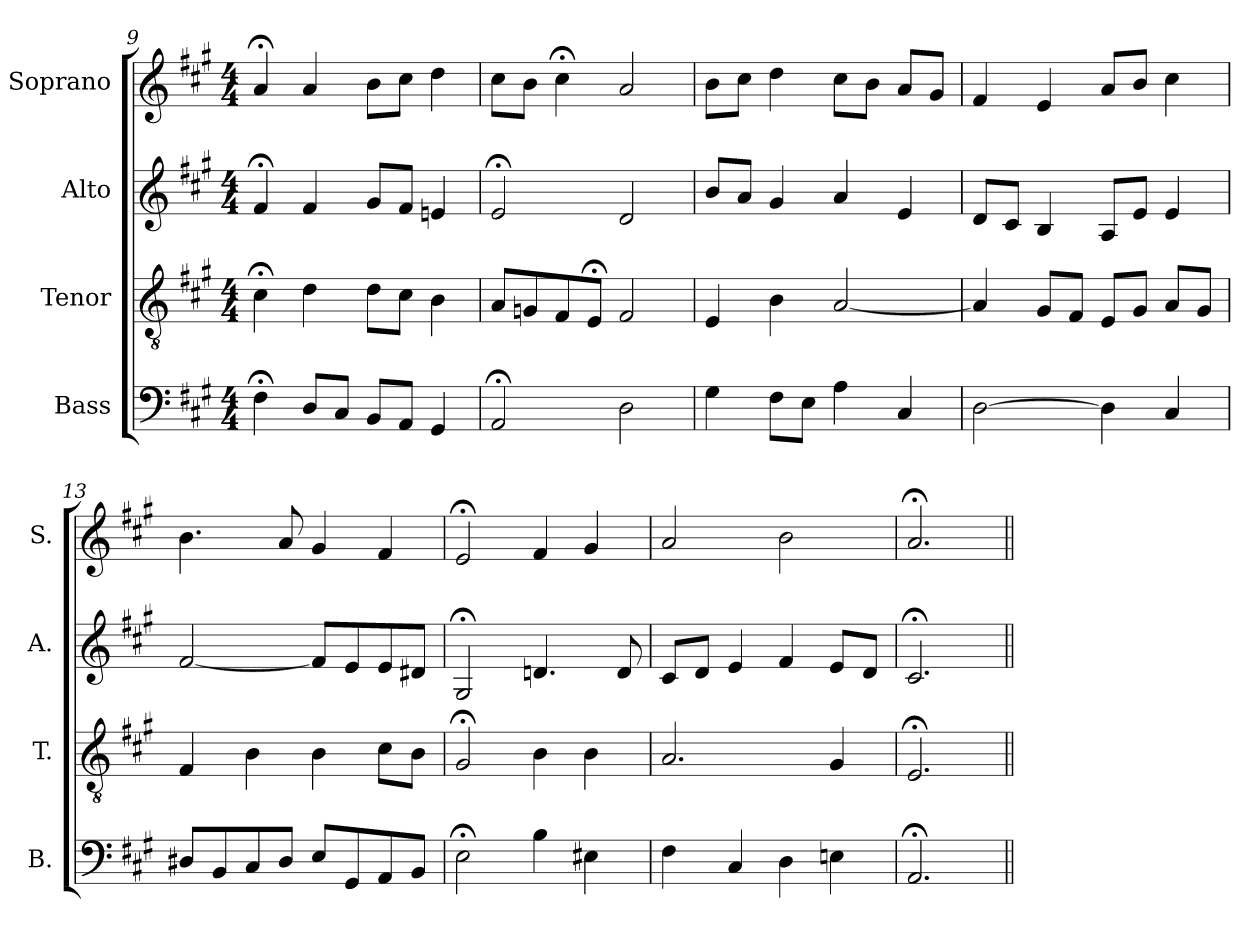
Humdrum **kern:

**kern	**kern	**kern	**kern
*part4	*part3	*part2	*part1
*staff4	*staff3	*staff2	*staff1
*I"Bass	*I"Tenor	*I"Alto	*I"Soprano
*I'B.	*I'T.	*I'A.	*I'S.
*clefF4	*clefGv2	*clefG2	*clefG2
*	*ITrd7c12	*	*
*k[f#c#g#]	*k[f#c#g#]	*k[f#c#g#]	*k[f#c#g#]
*A:	*A:	*A:	*A:
*M4/4	*M4/4	*M4/4	*M4/4
=9	=9	=9	=9
4F#;<\	4C#;<\	4f#;</	4a;</
8D/L	4D\	4f#/	4a/
8C#/J	.	.	.
8BB/L	8D\L	8g#/L	8b\L
8AA/J	8C#\J	8f#/J	8cc#\J
4GG#/	4BB\	4en/	4dd\
=10	=10	=10	=10
2AA;</	8AA/L	2e;</	8cc#\L
.	8GGn/	.	8b\J
.	8FF#/	.	4cc#;<\
.	8EE;</J	.	.
2D\	2FF#/	2d/	2a/
!!LO:PB:g=z
=11	=11	=11	=11
4G#\	4EE/	8b/L	8b\L
.	.	8a/J	8cc#\J
8F#\L	4BB\	4g#/	4dd\
8E\J	.	.	.
4A\	[2AA/	4a/	8cc#\L
.	.	.	8b\J
4C#/	.	4e/	8a/L
.	.	.	8g#/J
=12	=12	=12	=12
[2D\	4AA/]	8d/L	4f#/
.	.	8c#/J	.
.	8GG#/L	4B/	4e/
.	8FF#/J	.	.
4D\]	8EE/L	8A/L	8a/L
.	8GG#/J	8e/J	8b/J
4C#/	8AA/L	4e/	4cc#\
.	8GG#/J	.	.
=13	=13	=13	=13
8D#X/L	4FF#/	[2f#/	4.b\
8BB/	.	.	.
8C#/	4BB\	.	.
8D#/J	.	.	8a/
8E/L	4BB\	8f#/L]	4g#/
8GG#/	.	8e/	.
8AA/	8C#\L	8e/	4f#/
8BB/J	8BB\J	8d#X/J	.
!!LO:LB:g=z
=14	=14	=14	=14
2E;<\	2GG#;</	2G#;</	2e;</
4B\	4BB\	4.dn/	4f#/
4E#X\	4BB\	.	4g#/
.	.	8d/	.
=15	=15	=15	=15
4F#\	2.AA/	8c#/L	2a/
.	.	8d/J	.
4C#/	.	4e/	.
4D\	.	4f#/	2b\
4En\	4GG#/	8e/L	.
.	.	8d/J	.
=16	=16	=16	=16
2.AA;</	2.EE;</	2.c#;</	2.a;</
=||	=||	=||	=||
*-	*-	*-	*-
